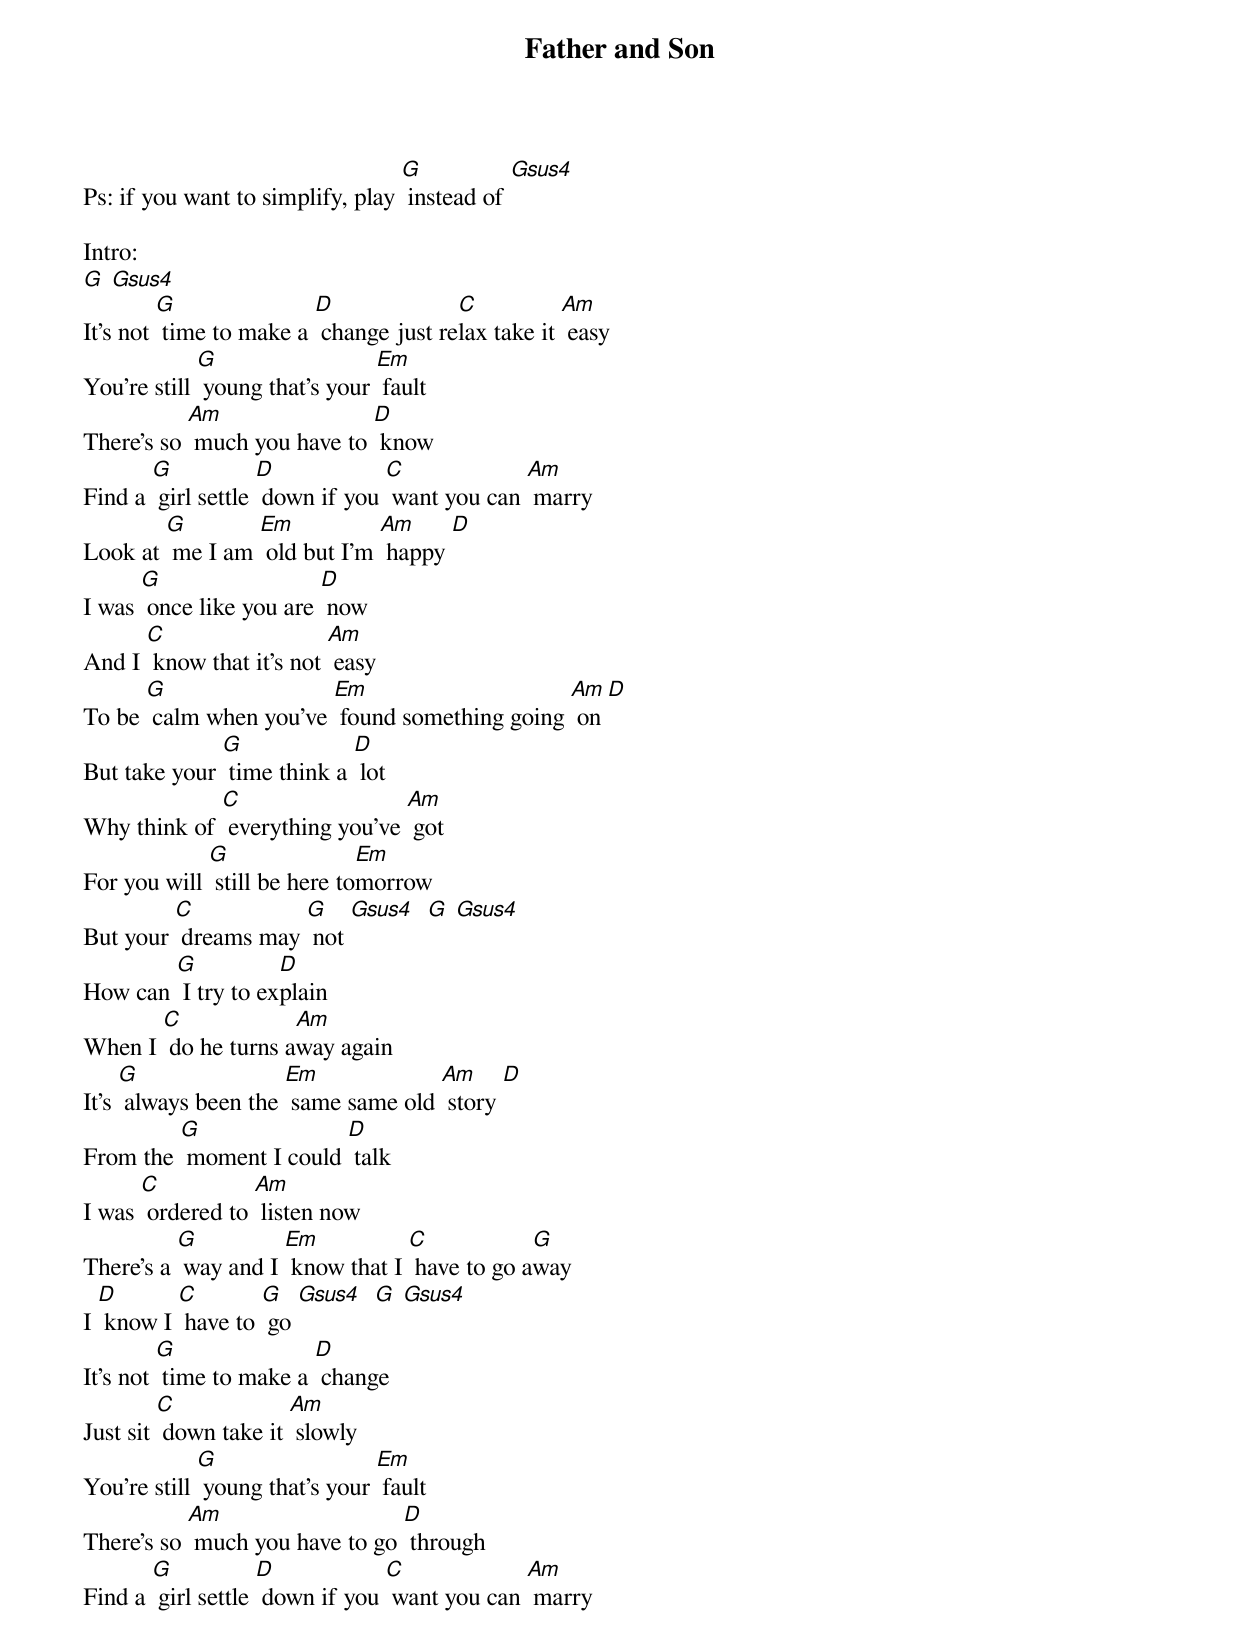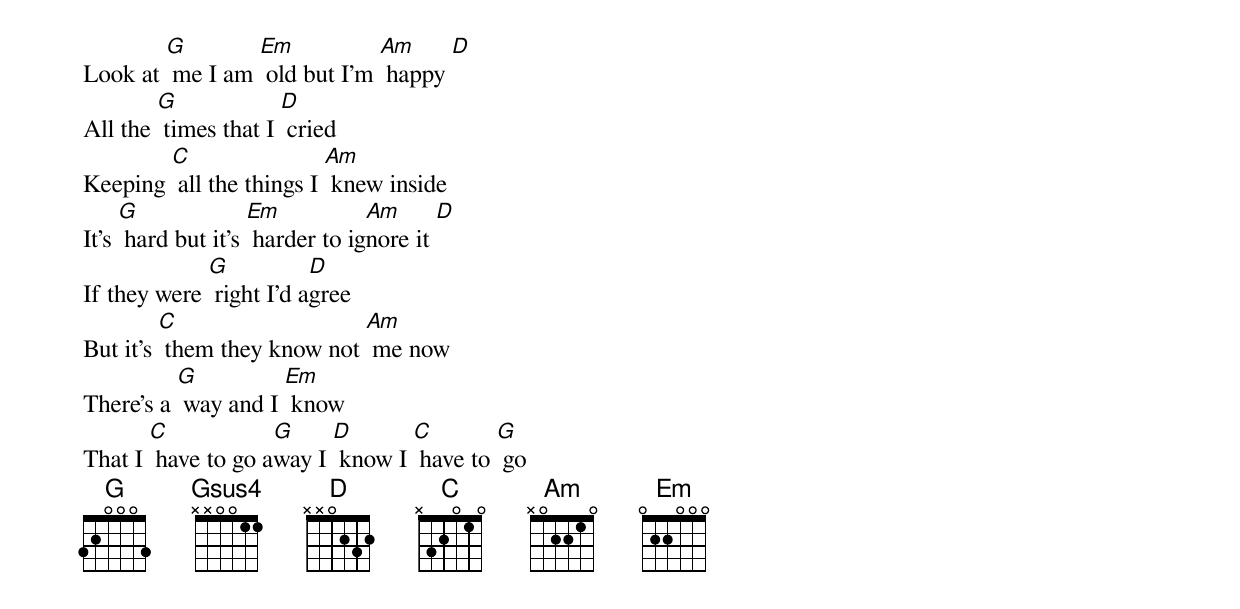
{t: Father and Son }
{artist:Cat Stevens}
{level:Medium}
{c: }
Ps: if you want to simplify, play [G] instead of [Gsus4]

Intro:
[G] [Gsus4]
{c: }
It's not [G] time to make a [D] change just re[C]lax take it [Am] easy
You're still [G] young that's your [Em] fault
There's so [Am] much you have to [D] know
Find a [G] girl settle [D] down if you [C] want you can [Am] marry
Look at [G] me I am [Em] old but I'm [Am] happy [D]
{c: }
I was [G] once like you are [D] now
And I [C] know that it's not [Am] easy
To be [G] calm when you've [Em] found something going [Am] on [D]
But take your [G] time think a [D] lot
Why think of [C] everything you've [Am] got
For you will [G] still be here to[Em]morrow
But your [C] dreams may [G] not [Gsus4]  [G] [Gsus4]
{c: }
How can [G] I try to ex[D]plain
When I [C] do he turns a[Am]way again
It's [G] always been the [Em] same same old [Am] story [D]
From the [G] moment I could [D] talk
I was [C] ordered to [Am] listen now
There's a [G] way and I [Em] know that I [C] have to go a[G]way
I [D] know I [C] have to [G] go [Gsus4]  [G] [Gsus4]
{c: }
It's not [G] time to make a [D] change
Just sit [C] down take it [Am] slowly
You're still [G] young that's your [Em] fault
There's so [Am] much you have to go [D] through
Find a [G] girl settle [D] down if you [C] want you can [Am] marry
Look at [G] me I am [Em] old but I'm [Am] happy [D]
{c: }
All the [G] times that I [D] cried
Keeping [C] all the things I [Am] knew inside
It's [G] hard but it's [Em] harder to ig[Am]nore it [D]
If they were [G] right I'd a[D]gree
But it's [C] them they know not [Am] me now
There's a [G] way and I [Em] know
That I [C] have to go a[G]way I [D] know I [C] have to [G] go
{c: }
